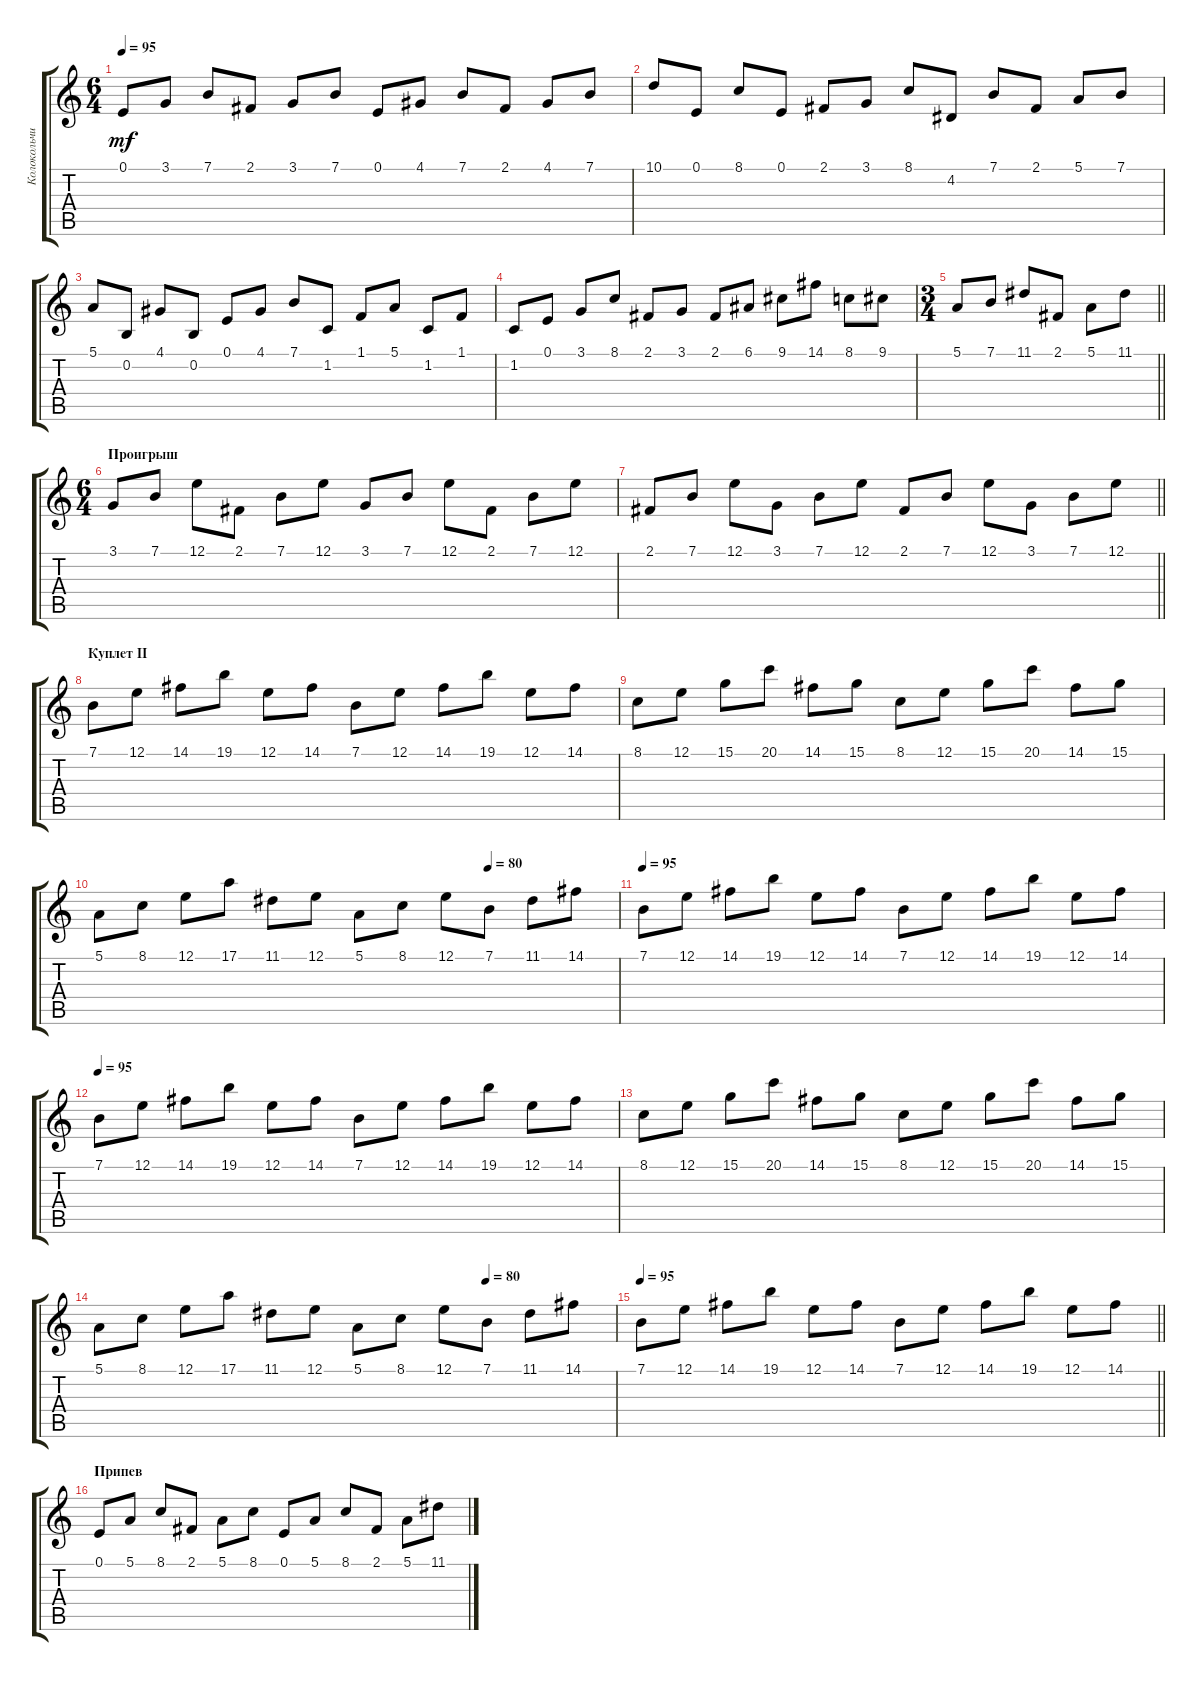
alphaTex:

\track ("Колокольчики" "Колокольчи") {instrument vibraphone}
\staff {score tabs}
\tuning (E4 B3 G3 D3 A2 E2) {hide}
\ts (6 4)
\tempo 95
\clef g2
\ks c
0.1.8{dy mf} 3.1.8 7.1.8 2.1.8 3.1.8 7.1.8 0.1.8 4.1.8 7.1.8 2.1.8 4.1.8 7.1.8 |
10.1.8 0.1.8 8.1.8 0.1.8 2.1.8 3.1.8 8.1.8 4.2.8 7.1.8 2.1.8 5.1.8 7.1.8 |
5.1.8 0.2.8 4.1.8 0.2.8 0.1.8 4.1.8 7.1.8 1.2.8 1.1.8 5.1.8 1.2.8 1.1.8 |
1.2.8 0.1.8 3.1.8 8.1.8 2.1.8 3.1.8 2.1.8 6.1.8 9.1.8 14.1.8 8.1.8 9.1.8 |
\ts (3 4)
\barLineRight lightlight
5.1.8 7.1.8 11.1.8 2.1.8 5.1.8 11.1.8 |
\ts (6 4)
\section ("" "Проигрыш")
3.1.8 7.1.8 12.1.8 2.1.8 7.1.8 12.1.8 3.1.8 7.1.8 12.1.8 2.1.8 7.1.8 12.1.8 |
\barLineRight lightlight
2.1.8 7.1.8 12.1.8 3.1.8 7.1.8 12.1.8 2.1.8 7.1.8 12.1.8 3.1.8 7.1.8 12.1.8 |
\section ("" "Куплет II")
7.1.8 12.1.8 14.1.8 19.1.8 12.1.8 14.1.8 7.1.8 12.1.8 14.1.8 19.1.8 12.1.8 14.1.8 |
8.1.8 12.1.8 15.1.8 20.1.8 14.1.8 15.1.8 8.1.8 12.1.8 15.1.8 20.1.8 14.1.8 15.1.8 |
\tempo (80 0.75)
5.1.8 8.1.8 12.1.8 17.1.8 11.1.8 12.1.8 5.1.8 8.1.8 12.1.8 7.1.8 11.1.8 14.1.8 |
\tempo 95
7.1.8 12.1.8 14.1.8 19.1.8 12.1.8 14.1.8 7.1.8 12.1.8 14.1.8 19.1.8 12.1.8 14.1.8 |
\tempo 95
7.1.8 12.1.8 14.1.8 19.1.8 12.1.8 14.1.8 7.1.8 12.1.8 14.1.8 19.1.8 12.1.8 14.1.8 |
8.1.8 12.1.8 15.1.8 20.1.8 14.1.8 15.1.8 8.1.8 12.1.8 15.1.8 20.1.8 14.1.8 15.1.8 |
\tempo (80 0.75)
5.1.8 8.1.8 12.1.8 17.1.8 11.1.8 12.1.8 5.1.8 8.1.8 12.1.8 7.1.8 11.1.8 14.1.8 |
\tempo 95
\barLineRight lightlight
7.1.8 12.1.8 14.1.8 19.1.8 12.1.8 14.1.8 7.1.8 12.1.8 14.1.8 19.1.8 12.1.8 14.1.8 |
\section ("" "Припев")
0.1.8 5.1.8 8.1.8 2.1.8 5.1.8 8.1.8 0.1.8 5.1.8 8.1.8 2.1.8 5.1.8 11.1.8
